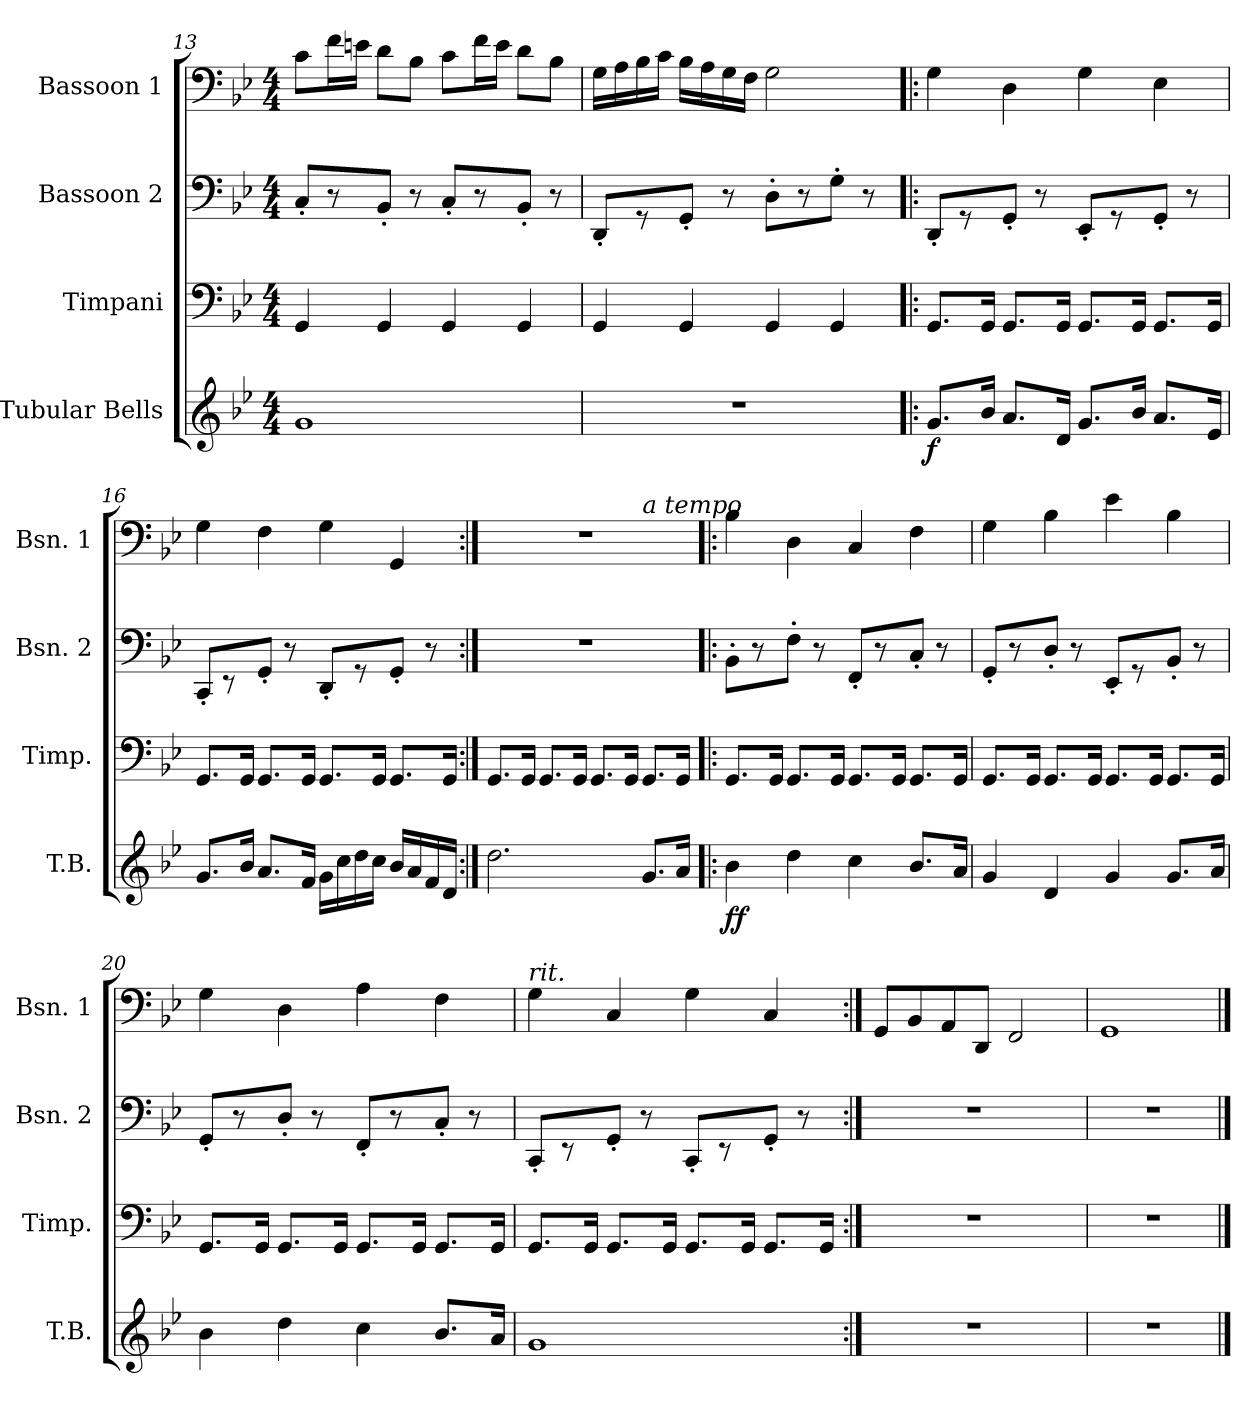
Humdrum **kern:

**kern	**dynam	**kern	**kern	**kern
*part4	*part4	*part3	*part2	*part1
*staff4	*staff4	*staff3	*staff2	*staff1
*I"Tubular Bells	*	*I"Timpani	*I"Bassoon 2	*I"Bassoon 1
*I'T.B.	*	*I'Timp.	*I'Bsn. 2	*I'Bsn. 1
*clefG2	*	*clefF4	*clefF4	*clefF4
*k[b-e-]	*	*k[b-e-]	*k[b-e-]	*k[b-e-]
*B-:	*	*B-:	*B-:	*B-:
*M4/4	*	*M4/4	*M4/4	*M4/4
=13	=13	=13	=13	=13
1g	.	4GG/	8C'</L	8c\L
.	.	.	8r	16f\L
.	.	.	.	16en\JJ
.	.	4GG/	8BB-'</J	8d\L
.	.	.	8r	8B-\J
.	.	4GG/	8C'</L	8c\L
.	.	.	8r	16f\L
.	.	.	.	16e\JJ
.	.	4GG/	8BB-'</J	8d\L
.	.	.	8r	8B-\J
!!LO:PB:g=z
=14	=14	=14	=14	=14
1r	.	4GG/	8DD'</L	16G\LL
.	.	.	.	16A\
.	.	.	8r	16B-\
.	.	.	.	16c\JJ
.	.	4GG/	8GG'</J	16B-\LL
.	.	.	.	16A\
.	.	.	8r	16G\
.	.	.	.	16F\JJ
.	.	4GG/	8D'>\L	2G\
.	.	.	8rC	.
.	.	4GG/	8G'>\J	.
.	.	.	8r	.
=15!|:	=15!|:	=15!|:	=15!|:	=15!|:
!	!LO:DY:b	!	!	!
8.g/L	f	8.GG/L	8DD'</L	4G\
.	.	.	8r	.
16b-/Jk	.	16GG/Jk	.	.
8.a/L	.	8.GG/L	8GG'</J	4D\
.	.	.	8r	.
16d/Jk	.	16GG/Jk	.	.
8.g/L	.	8.GG/L	8EE-'</L	4G\
.	.	.	8r	.
16b-/Jk	.	16GG/Jk	.	.
8.a/L	.	8.GG/L	8GG'</J	4E-\
.	.	.	8r	.
16e-/Jk	.	16GG/Jk	.	.
=16	=16	=16	=16	=16
8.g/L	.	8.GG/L	8CC'</L	4G\
.	.	.	8r	.
16b-/Jk	.	16GG/Jk	.	.
8.a/L	.	8.GG/L	8GG'</J	4F\
.	.	.	8r	.
16f/Jk	.	16GG/Jk	.	.
16g\LL	.	8.GG/L	8DD'</L	4G\
16cc\	.	.	.	.
16dd\	.	.	8r	.
16cc\JJ	.	16GG/Jk	.	.
16b-/LL	.	8.GG/L	8GG'</J	4GG/
16a/	.	.	.	.
16f/	.	.	8r	.
16d/JJ	.	16GG/Jk	.	.
!!LO:LB:g=z
=17:|!	=17:|!	=17:|!	=17:|!	=17:|!
!	!	!	!	!LO:TX:a:i:t=rit.
*	*	*	*	*^
2.dd\	.	8.GG/L	1r	1r	2.ryy
.	.	16GG/Jk	.	.	.
.	.	8.GG/L	.	.	.
.	.	16GG/Jk	.	.	.
.	.	8.GG/L	.	.	.
.	.	16GG/Jk	.	.	.
!	!	!	!	!	!LO:TX:a:i:t=a tempo
8.g/L	.	8.GG/L	.	.	4ryy
16a/Jk	.	16GG/Jk	.	.	.
*	*	*	*	*v	*v
=18!|:	=18!|:	=18!|:	=18!|:	=18!|:
*	*	*	*	*MM120
*	*	*	*	*^
!	!LO:DY:b	!	!	!	!
*	*	*	*	*v	*v
4b-\	ff	8.GG/L	8BB-'>\L	4B-\
.	.	.	8r	.
.	.	16GG/Jk	.	.
4dd\	.	8.GG/L	8F'>\J	4D\
.	.	.	8r	.
.	.	16GG/Jk	.	.
4cc\	.	8.GG/L	8FF'</L	4C/
.	.	.	8r	.
.	.	16GG/Jk	.	.
8.b-/L	.	8.GG/L	8C'</J	4F\
.	.	.	8r	.
16a/Jk	.	16GG/Jk	.	.
=19	=19	=19	=19	=19
4g/	.	8.GG/L	8GG'</L	4G\
.	.	.	8r	.
.	.	16GG/Jk	.	.
4d/	.	8.GG/L	8D'</J	4B-\
.	.	.	8r	.
.	.	16GG/Jk	.	.
4g/	.	8.GG/L	8EE-'</L	4e-\
.	.	.	8r	.
.	.	16GG/Jk	.	.
8.g/L	.	8.GG/L	8BB-'</J	4B-\
.	.	.	8r	.
16a/Jk	.	16GG/Jk	.	.
=20	=20	=20	=20	=20
4b-\	.	8.GG/L	8GG'</L	4G\
.	.	.	8r	.
.	.	16GG/Jk	.	.
4dd\	.	8.GG/L	8D'</J	4D\
.	.	.	8r	.
.	.	16GG/Jk	.	.
4cc\	.	8.GG/L	8FF'</L	4A\
.	.	.	8r	.
.	.	16GG/Jk	.	.
8.b-/L	.	8.GG/L	8C'</J	4F\
.	.	.	8r	.
16a/Jk	.	16GG/Jk	.	.
!!LO:PB:g=z
=21	=21	=21	=21	=21
!	!	!	!	!LO:TX:a:i:t=rit.
1g	.	8.GG/L	8CC'</L	4G\
.	.	.	8r	.
.	.	16GG/Jk	.	.
.	.	8.GG/L	8GG'</J	4C/
.	.	.	8r	.
.	.	16GG/Jk	.	.
.	.	8.GG/L	8CC'</L	4G\
.	.	.	8r	.
.	.	16GG/Jk	.	.
.	.	8.GG/L	8GG'</J	4C/
.	.	.	8r	.
.	.	16GG/Jk	.	.
=22:|!	=22:|!	=22:|!	=22:|!	=22:|!
*	*	*	*	*MM60
1r	.	1r	1r	8GG/L
.	.	.	.	8BB-/
.	.	.	.	8AA/
.	.	.	.	8DD/J
.	.	.	.	2FF/
=23	=23	=23	=23	=23
1r	.	1r	1r	1GG
==	==	==	==	==
*-	*-	*-	*-	*-
